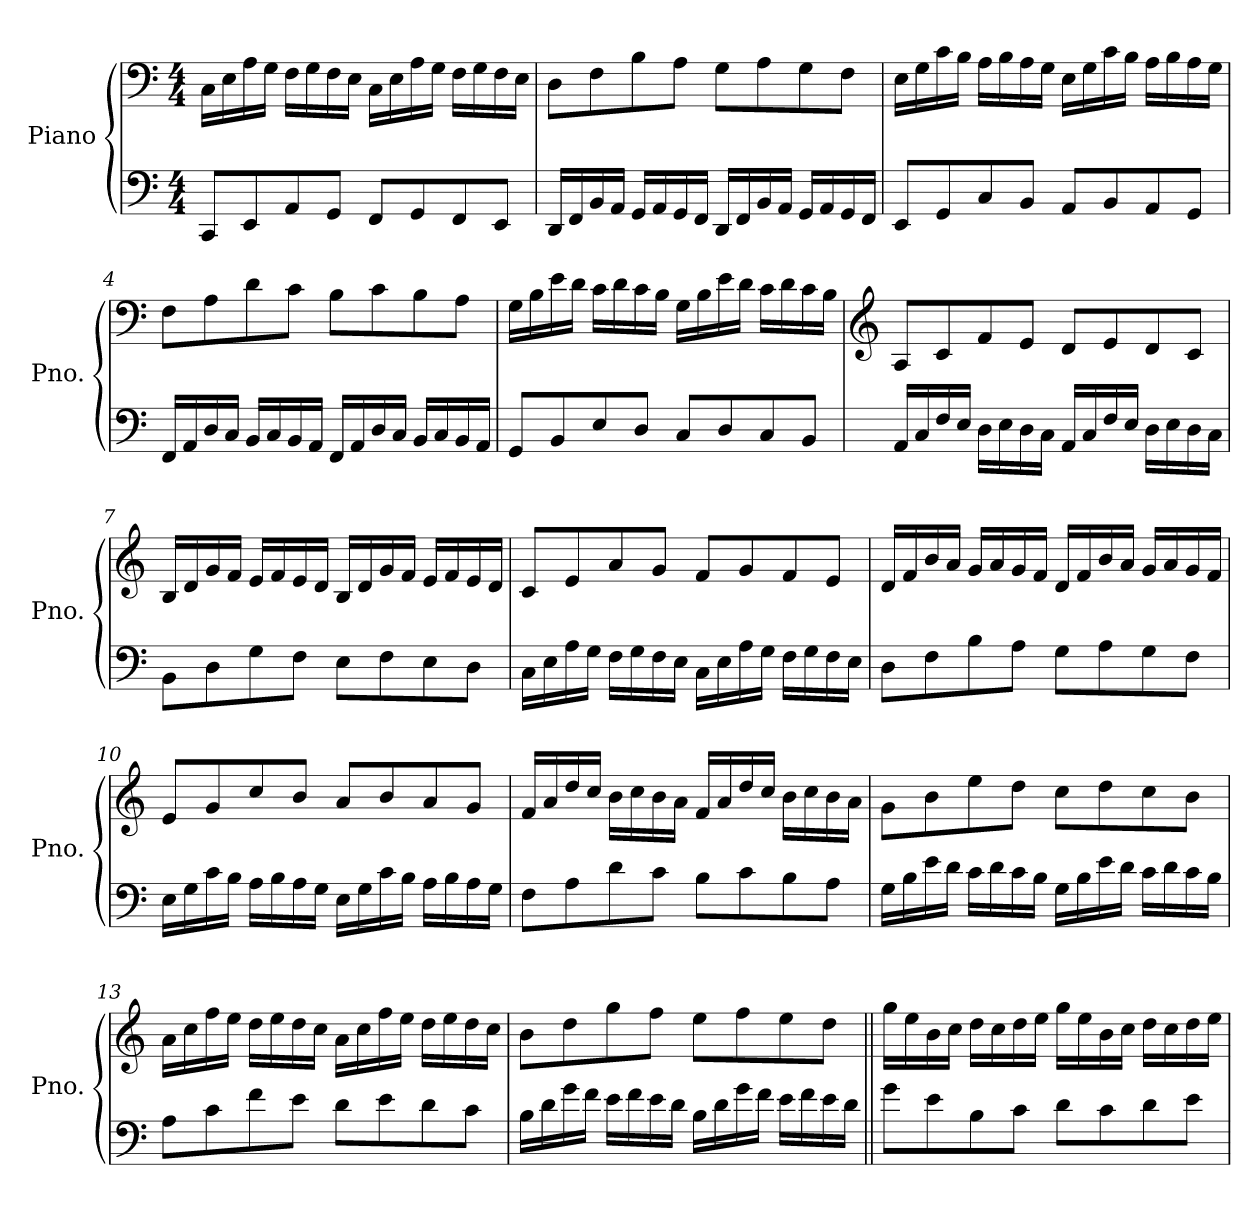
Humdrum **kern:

**kern	**kern
*part1	*part1
*staff2	*staff1
*I"Piano	*
*I'Pno.	*
*clefF4	*clefF4
*k[]	*k[]
*M4/4	*M4/4
*MM108	*MM108
=1	=1
8CC/L	16C\LL
.	16E\
8EE/	16A\
.	16G\JJ
8AA/	16F\LL
.	16G\
8GG/J	16F\
.	16E\JJ
8FF/L	16C\LL
.	16E\
8GG/	16A\
.	16G\JJ
8FF/	16F\LL
.	16G\
8EE/J	16F\
.	16E\JJ
=2	=2
16DD/LL	8D\L
16FF/	.
16BB/	8F\
16AA/JJ	.
16GG/LL	8B\
16AA/	.
16GG/	8A\J
16FF/JJ	.
16DD/LL	8G\L
16FF/	.
16BB/	8A\
16AA/JJ	.
16GG/LL	8G\
16AA/	.
16GG/	8F\J
16FF/JJ	.
!!LO:LB:g=z
=3	=3
8EE/L	16E\LL
.	16G\
8GG/	16c\
.	16B\JJ
8C/	16A\LL
.	16B\
8BB/J	16A\
.	16G\JJ
8AA/L	16E\LL
.	16G\
8BB/	16c\
.	16B\JJ
8AA/	16A\LL
.	16B\
8GG/J	16A\
.	16G\JJ
=4	=4
16FF/LL	8F\L
16AA/	.
16D/	8A\
16C/JJ	.
16BB/LL	8d\
16C/	.
16BB/	8c\J
16AA/JJ	.
16FF/LL	8B\L
16AA/	.
16D/	8c\
16C/JJ	.
16BB/LL	8B\
16C/	.
16BB/	8A\J
16AA/JJ	.
!!LO:LB:g=z
=5	=5
8GG/L	16G\LL
.	16B\
8BB/	16e\
.	16d\JJ
8E/	16c\LL
.	16d\
8D/J	16c\
.	16B\JJ
8C/L	16G\LL
.	16B\
8D/	16e\
.	16d\JJ
8C/	16c\LL
.	16d\
8BB/J	16c\
.	16B\JJ
=6	=6
*	*clefG2
16AA/LL	8A/L
16C/	.
16F/	8c/
16E/JJ	.
16D\LL	8f/
16E\	.
16D\	8e/J
16C\JJ	.
16AA/LL	8d/L
16C/	.
16F/	8e/
16E/JJ	.
16D\LL	8d/
16E\	.
16D\	8c/J
16C\JJ	.
!!LO:LB:g=z
=7	=7
8BB\L	16B/LL
.	16d/
8D\	16g/
.	16f/JJ
8G\	16e/LL
.	16f/
8F\J	16e/
.	16d/JJ
8E\L	16B/LL
.	16d/
8F\	16g/
.	16f/JJ
8E\	16e/LL
.	16f/
8D\J	16e/
.	16d/JJ
=8	=8
16C\LL	8c/L
16E\	.
16A\	8e/
16G\JJ	.
16F\LL	8a/
16G\	.
16F\	8g/J
16E\JJ	.
16C\LL	8f/L
16E\	.
16A\	8g/
16G\JJ	.
16F\LL	8f/
16G\	.
16F\	8e/J
16E\JJ	.
!!LO:LB:g=z
=9	=9
8D\L	16d/LL
.	16f/
8F\	16b/
.	16a/JJ
8B\	16g/LL
.	16a/
8A\J	16g/
.	16f/JJ
8G\L	16d/LL
.	16f/
8A\	16b/
.	16a/JJ
8G\	16g/LL
.	16a/
8F\J	16g/
.	16f/JJ
=10	=10
16E\LL	8e/L
16G\	.
16c\	8g/
16B\JJ	.
16A\LL	8cc/
16B\	.
16A\	8b/J
16G\JJ	.
16E\LL	8a/L
16G\	.
16c\	8b/
16B\JJ	.
16A\LL	8a/
16B\	.
16A\	8g/J
16G\JJ	.
!!LO:LB:g=z
=11	=11
8F\L	16f/LL
.	16a/
8A\	16dd/
.	16cc/JJ
8d\	16b\LL
.	16cc\
8c\J	16b\
.	16a\JJ
8B\L	16f/LL
.	16a/
8c\	16dd/
.	16cc/JJ
8B\	16b\LL
.	16cc\
8A\J	16b\
.	16a\JJ
=12	=12
16G\LL	8g\L
16B\	.
16e\	8b\
16d\JJ	.
16c\LL	8ee\
16d\	.
16c\	8dd\J
16B\JJ	.
16G\LL	8cc\L
16B\	.
16e\	8dd\
16d\JJ	.
16c\LL	8cc\
16d\	.
16c\	8b\J
16B\JJ	.
!!LO:PB:g=z
=13	=13
8A\L	16a\LL
.	16cc\
8c\	16ff\
.	16ee\JJ
8f\	16dd\LL
.	16ee\
8e\J	16dd\
.	16cc\JJ
8d\L	16a\LL
.	16cc\
8e\	16ff\
.	16ee\JJ
8d\	16dd\LL
.	16ee\
8c\J	16dd\
.	16cc\JJ
=14	=14
16B\LL	8b\L
16d\	.
16g\	8dd\
16f\JJ	.
16e\LL	8gg\
16f\	.
16e\	8ff\J
16d\JJ	.
16B\LL	8ee\L
16d\	.
16g\	8ff\
16f\JJ	.
16e\LL	8ee\
16f\	.
16e\	8dd\J
16d\JJ	.
!!LO:LB:g=z
=15||	=15||
8g\L	16gg\LL
.	16ee\
8e\	16b\
.	16cc\JJ
8B\	16dd\LL
.	16cc\
8c\J	16dd\
.	16ee\JJ
8d\L	16gg\LL
.	16ee\
8c\	16b\
.	16cc\JJ
8d\	16dd\LL
.	16cc\
8e\J	16dd\
.	16ee\JJ
=	=
*-	*-
